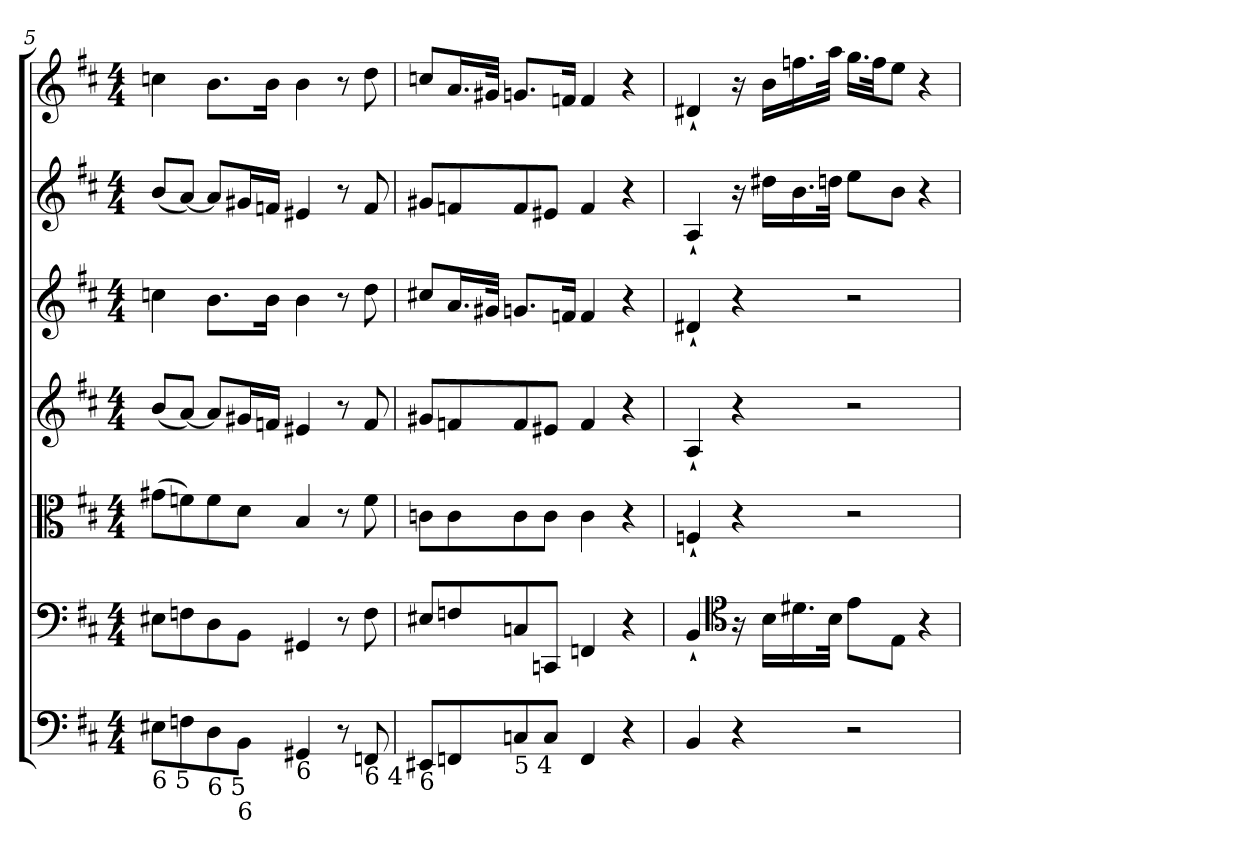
**kern	**kern	**kern	**kern	**kern	**kern	**kern
*part5	*part5	*part4	*part4	*part3	*part2	*part1
*staff7	*staff6	*staff5	*staff4	*staff3	*staff2	*staff1
*clefF4	*clefF4	*clefC3	*clefG2	*clefG2	*clefG2	*clefG2
*k[f#c#]	*k[f#c#]	*k[f#c#]	*k[f#c#]	*k[f#c#]	*k[f#c#]	*k[f#c#]
*b:	*b:	*b:	*b:	*b:	*b:	*b:
*M4/4	*M4/4	*M4/4	*M4/4	*M4/4	*M4/4	*M4/4
=5	=5	=5	=5	=5	=5	=5
!LO:TX:b:t=6 5	!	!	!	!	!	!
8E#X\L	8E#X\L	(>8g#X\L	(<8b/L	4cc\	(<8b/L	4cc\
8F\	8F\	8f\)	[8a/J)	.	[8a/J)	.
!LO:TX:b:t=6 5	!	!	!	!	!	!
8D\	8D\	8f\	8a/L]	8.b\L	8a/L]	8.b\L
!LO:TX:b:t=6	!	!	!	!	!	!
8BB\J	8BB\J	8d\J	16g#X/L	.	16g#X/L	.
.	.	.	16f/JJ	16b\Jk	16f/JJ	16b\Jk
!LO:TX:b:t=6	!	!	!	!	!	!
4GG#X/	4GG#X/	4B/	4e#X/	4b\	4e#X/	4b\
8r	8r	8r	8r	8r	8r	8r
!LO:TX:b:t=6 4	!	!	!	!	!	!
8FF/	8F\	8f\	8f/	8dd\	8f/	8dd\
=6	=6	=6	=6	=6	=6	=6
!LO:TX:b:t=6	!	!	!	!	!	!
8EE#X/L	8E#X/L	8c\L	8g#X/L	8cc#X/L	8g#X/L	8cc/L
8FF/	8F/	8c\	8f/	16.a/L	8f/	16.a/L
.	.	.	.	32g#X/JJk	.	32g#X/JJk
!LO:TX:b:t=5 4	!	!	!	!	!	!
8C/	8C/	8c\	8f/	8.g/L	8f/	8.g/L
8C/J	8CC/J	8c\J	8e#X/J	.	8e#X/J	.
.	.	.	.	16f/Jk	.	16f/Jk
4FF/	4FF/	4c\	4f/	4f/	4f/	4f/
4r	4r	4r	4r	4r	4r	4r
=7	=7	=7	=7	=7	=7	=7
4BB/	4BB`</	4F`</	4A`</	4d#X`</	4A`</	4d#X`</
*	*clefC4	*	*	*	*	*
4r	16r	4r	4r	4r	16r	16r
.	16B\LL	.	.	.	16dd#X\LL	16b\LL
.	16.d#X\	.	.	.	16.b\	16.ff\
.	32B\JJk	.	.	.	32dd\JJk	32aa\JJk
2r	8e\L	2r	2r	2r	8ee\L	16.gg\LL
.	.	.	.	.	.	32ff\Jk
.	8E\J	.	.	.	8b\J	8ee\J
.	4r	.	.	.	4r	4r
=	=	=	=	=	=	=
*-	*-	*-	*-	*-	*-	*-
